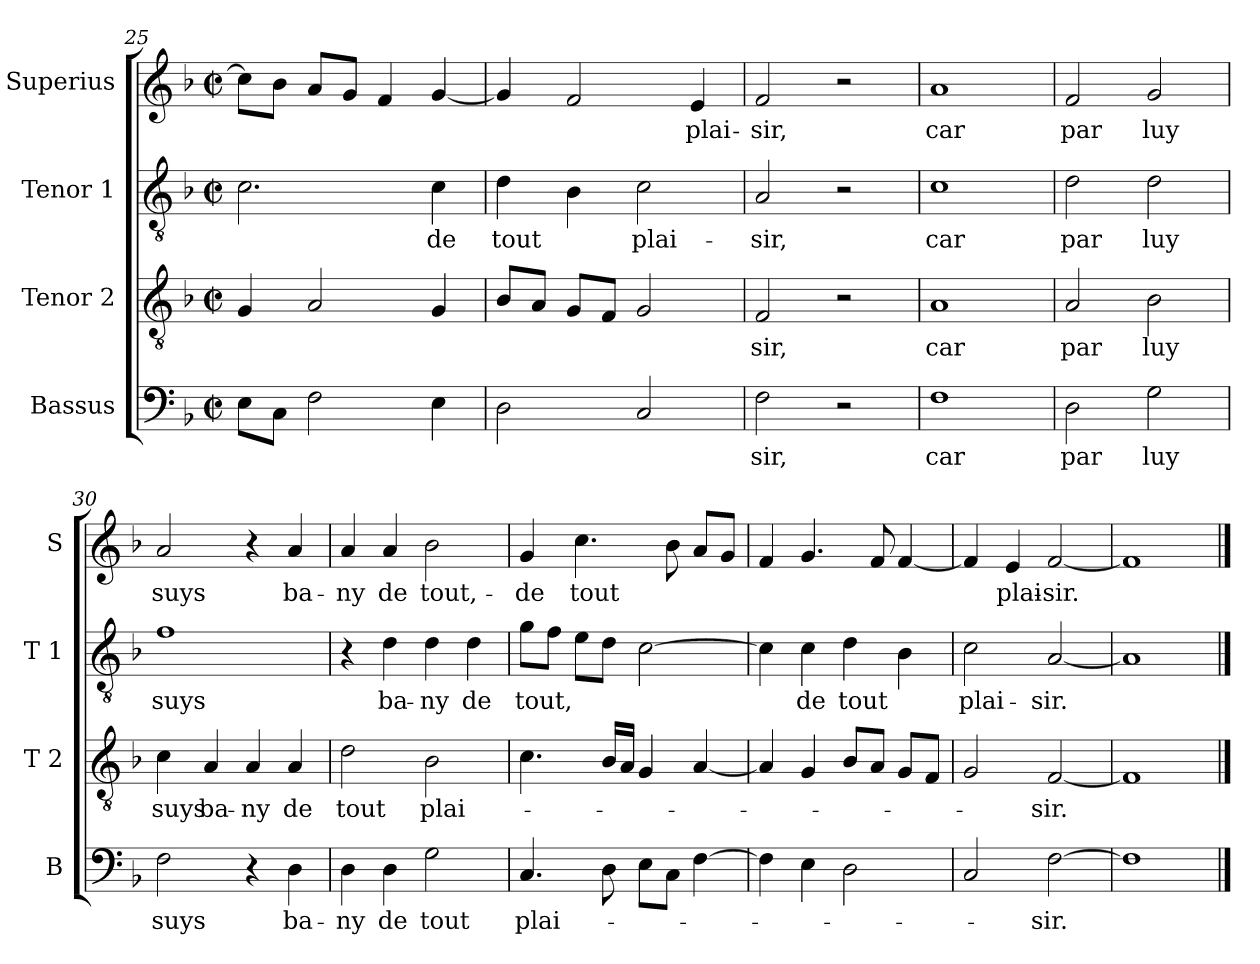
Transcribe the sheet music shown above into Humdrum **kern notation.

**kern	**text	**kern	**text	**kern	**text	**kern	**text
*part4	*part4	*part3	*part3	*part2	*part2	*part1	*part1
*staff4	*staff4	*staff3	*staff3	*staff2	*staff2	*staff1	*staff1
*I"Bassus	*	*I"Tenor 2	*	*I"Tenor 1	*	*I"Superius	*
*I'B	*	*I'T 2	*	*I'T 1	*	*I'S	*
*clefF4	*	*clefGv2	*	*clefGv2	*	*clefG2	*
*k[b-]	*	*k[b-]	*	*k[b-]	*	*k[b-]	*
*F:	*	*F:	*	*F:	*	*F:	*
*M2/2	*	*M2/2	*	*M2/2	*	*M2/2	*
*met(c|)	*	*met(c|)	*	*met(c|)	*	*met(c|)	*
=25	=25	=25	=25	=25	=25	=25	=25
8E\L	.	4G/	.	2.c\	.	8cc\L]	.
8C\J	.	.	.	.	.	8b-\J	.
2F\	.	2A/	.	.	.	8a/L	.
.	.	.	.	.	.	8g/J	.
.	.	.	.	.	.	4f/	.
!	!	!	!	!	!LO:LY:b	!	!
4E\	.	4G/	.	4c\	de	[4g/	.
=26	=26	=26	=26	=26	=26	=26	=26
!	!	!	!	!	!LO:LY:b	!	!
2D\	.	8B-/L	.	4d\	tout	4g/]	.
.	.	8A/J	.	.	.	.	.
.	.	8G/L	.	4B-\	.	2f/	.
.	.	8F/J	.	.	.	.	.
!	!	!	!	!	!LO:LY:b	!	!
2C/	.	2G/	.	2c\	plai-	.	.
!	!	!	!	!	!	!	!LO:LY:b
.	.	.	.	.	.	4e/	plai-
=27	=27	=27	=27	=27	=27	=27	=27
!	!LO:LY:b	!	!LO:LY:b	!	!LO:LY:b	!	!LO:LY:b
2F\	-sir,	2F/	-sir,	2A/	-sir,	2f/	-sir,
2r	.	2r	.	2r	.	2r	.
=28	=28	=28	=28	=28	=28	=28	=28
!	!LO:LY:b	!	!LO:LY:b	!	!LO:LY:b	!	!LO:LY:b
1F	car	1A	car	1c	car	1a	car
=29	=29	=29	=29	=29	=29	=29	=29
!	!LO:LY:b	!	!LO:LY:b	!	!LO:LY:b	!	!LO:LY:b
2D\	par	2A/	par	2d\	par	2f/	par
!	!LO:LY:b	!	!LO:LY:b	!	!LO:LY:b	!	!LO:LY:b
2G\	luy	2B-\	luy	2d\	luy	2g/	luy
!!LO:LB:g=z
=30	=30	=30	=30	=30	=30	=30	=30
!	!LO:LY:b	!	!LO:LY:b	!	!LO:LY:b	!	!LO:LY:b
2F\	suys	4c\	suys	1f	suys	2a/	suys
!	!	!	!LO:LY:b	!	!	!	!
.	.	4A/	ba-	.	.	.	.
!	!	!	!LO:LY:b	!	!	!	!
4r	.	4A/	-ny	.	.	4r	.
!	!LO:LY:b	!	!LO:LY:b	!	!	!	!LO:LY:b
4D\	ba-	4A/	de	.	.	4a/	ba-
=31	=31	=31	=31	=31	=31	=31	=31
!	!LO:LY:b	!	!LO:LY:b	!	!	!	!LO:LY:b
4D\	-ny	2d\	tout	4r	.	4a/	-ny
!	!LO:LY:b	!	!	!	!LO:LY:b	!	!LO:LY:b
4D\	de	.	.	4d\	ba-	4a/	de
!	!LO:LY:b	!	!LO:LY:b	!	!LO:LY:b	!	!LO:LY:b
2G\	tout	2B-\	plai-	4d\	-ny	2b-\	tout,-
!	!	!	!	!	!LO:LY:b	!	!
.	.	.	.	4d\	de	.	.
=32	=32	=32	=32	=32	=32	=32	=32
!	!LO:LY:b	!	!	!	!LO:LY:b	!	!LO:LY:b
4.C/	plai-	4.c\	.	8g\L	tout,	4g/	-de
.	.	.	.	8f\J	.	.	.
!	!	!	!	!	!	!	!LO:LY:b
.	.	.	.	8e\L	.	4.cc\	tout
8D\	.	16B-/LL	.	8d\J	.	.	.
.	.	16A/JJ	.	.	.	.	.
8E\L	.	4G/	.	[2c\	.	.	.
8C\J	.	.	.	.	.	8b-\	.
[4F\	.	[4A/	.	.	.	8a/L	.
.	.	.	.	.	.	8g/J	.
=33	=33	=33	=33	=33	=33	=33	=33
4F\]	.	4A/]	.	4c\]	.	4f/	.
!	!	!	!	!	!LO:LY:b	!	!
4E\	.	4G/	.	4c\	de	4.g/	.
!	!	!	!	!	!LO:LY:b	!	!
2D\	.	8B-/L	.	4d\	tout	.	.
.	.	8A/J	.	.	.	8f/	.
.	.	8G/L	.	4B-\	.	[4f/	.
.	.	8F/J	.	.	.	.	.
=34	=34	=34	=34	=34	=34	=34	=34
!	!	!	!	!	!LO:LY:b	!	!
2C/	.	2G/	.	2c\	plai-	4f/]	.
!	!	!	!	!	!	!	!LO:LY:b
.	.	.	.	.	.	4e/	plai-
!	!LO:LY:b	!	!LO:LY:b	!	!LO:LY:b	!	!LO:LY:b
[2F\	-sir.	[2F/	-sir.	[2A/	-sir.	[2f/	-sir.
=35	=35	=35	=35	=35	=35	=35	=35
1F]	.	1F]	.	1A]	.	1f]	.
==	==	==	==	==	==	==	==
*-	*-	*-	*-	*-	*-	*-	*-
